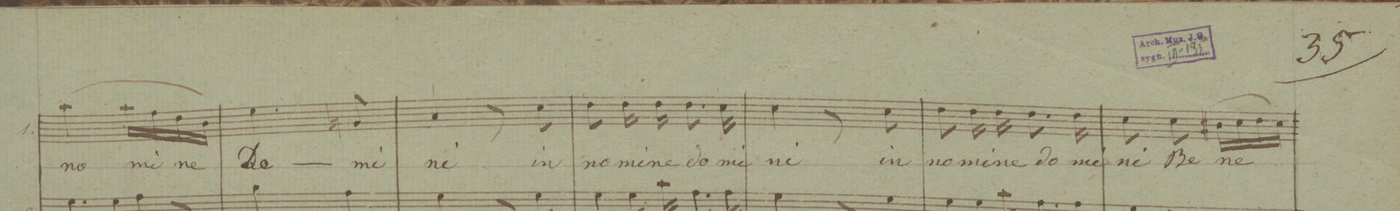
**kern	**text
*I"Canto	*
*clefC1	*
*k[b-e-]	*
*M2/4	*
(4ff\	no-
16ff\LL	-mi-
16dd\	.
16b-\	-ne
16g\JJ)	.
=30	=30
4.cc\	Do-
8en/	-mi-
=31	=31
4f/	-ni
8r	.
8a\	in
=32	=32
8b-\	no-
16b-\	-mi-
16b-\	-ne
8.b-\	do-
16a\	-mi-
=33	=33
4a\	-ni
8r	.
8a\	in
=34	=34
8b-\	no-
16b-\	-mi-
16b-\	-ne
8.b-\	do-
16b-\	-mi-
=35	=35
8a\	-ni
8a\	Be-
(16g#X\LL	-ne
16a\	.
16b-\	.
16a\JJ)	.
=36	=36
*-	*-
